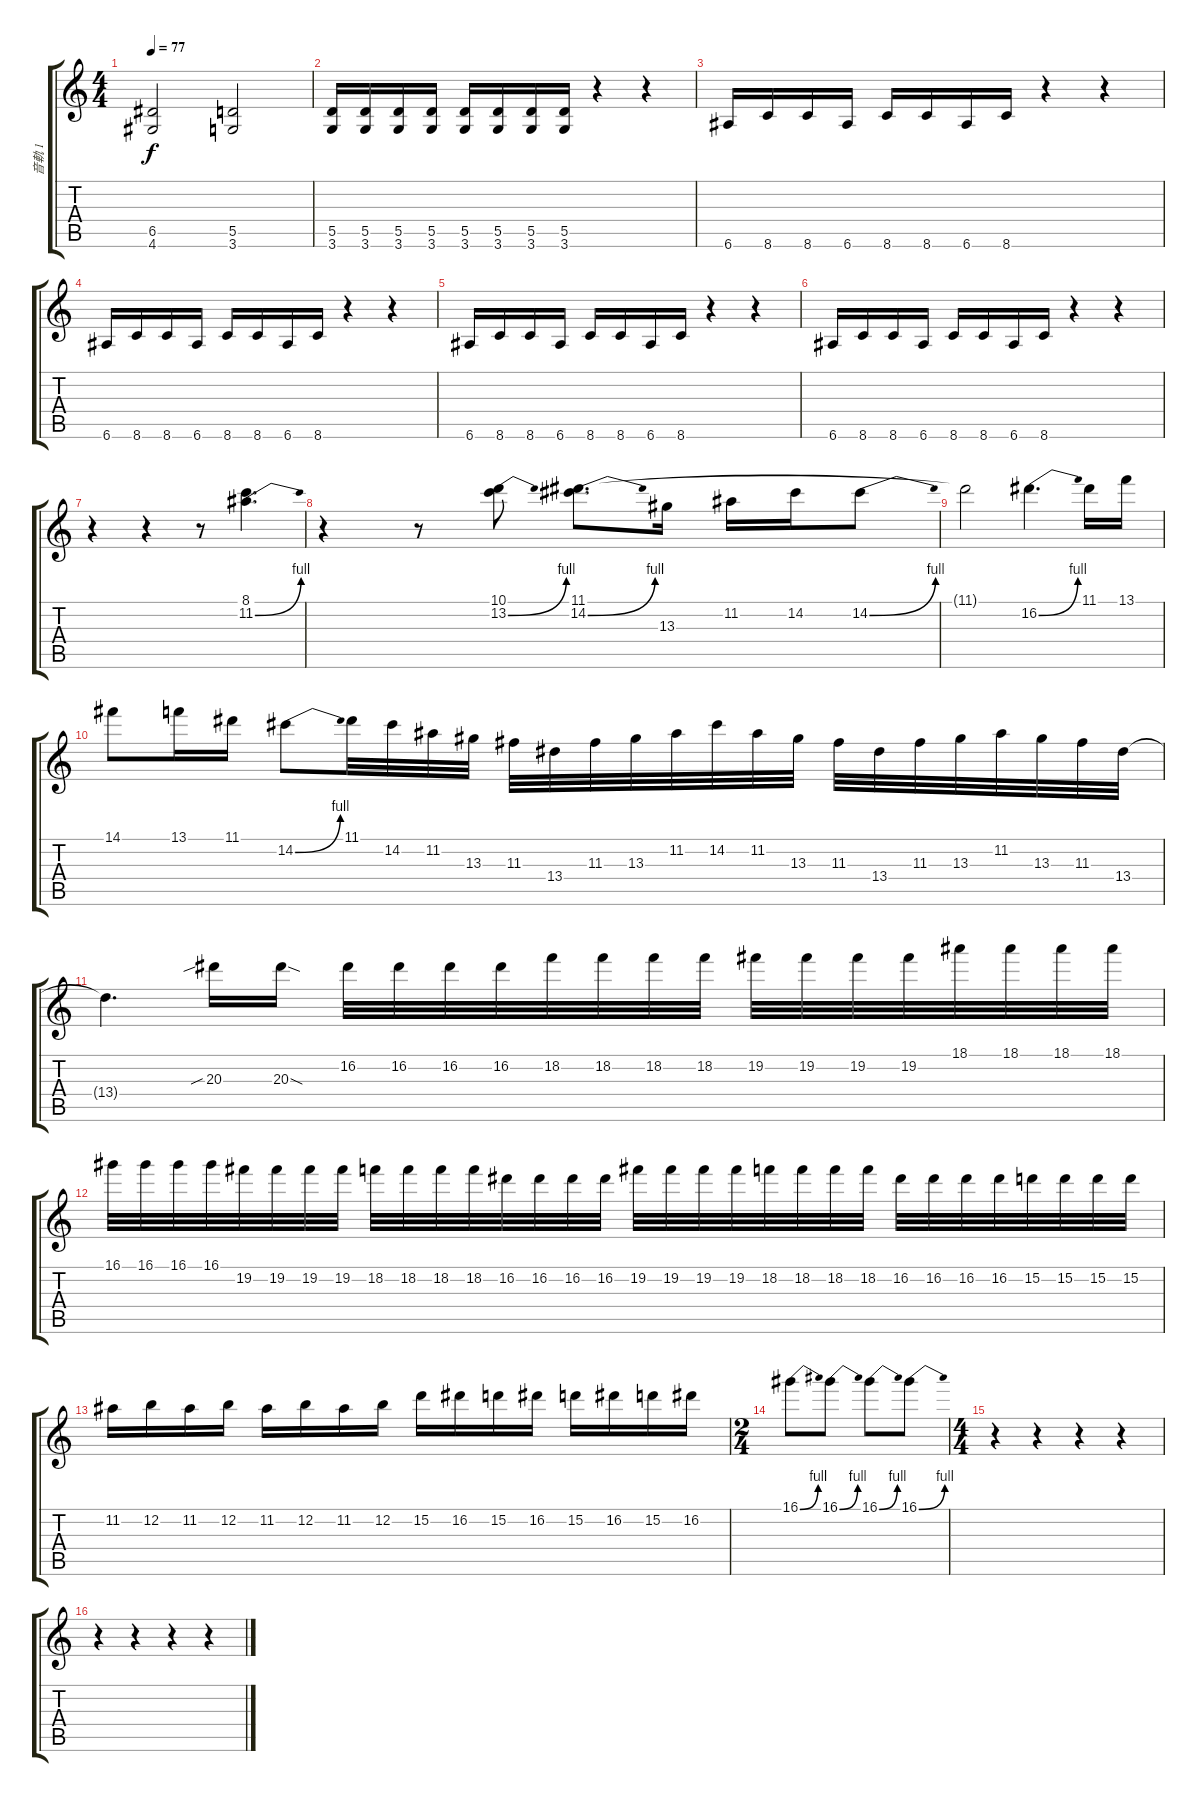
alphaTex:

\track ("音軌 1" "音軌 1") {instrument overdrivenguitar}
\staff {score tabs}
\tuning (E4 B3 G3 D3 A2 E2) {hide}
\ts (4 4)
\tempo 77
\clef g2
\ks c
(6.5 4.6).2{dy f} (5.5 3.6).2 |
(5.5 3.6).16 (5.5 3.6).16 (5.5 3.6).16 (5.5 3.6).16 (5.5 3.6).16 (5.5 3.6).16 (5.5 3.6).16 (5.5 3.6).16 r.4 r.4 |
6.6.16 8.6.16 8.6.16 6.6.16 8.6.16 8.6.16 6.6.16 8.6.16 r.4 r.4 |
6.6.16 8.6.16 8.6.16 6.6.16 8.6.16 8.6.16 6.6.16 8.6.16 r.4 r.4 |
6.6.16 8.6.16 8.6.16 6.6.16 8.6.16 8.6.16 6.6.16 8.6.16 r.4 r.4 |
6.6.16 8.6.16 8.6.16 6.6.16 8.6.16 8.6.16 6.6.16 8.6.16 r.4 r.4 |
r.4 r.4 r.8 (8.1 11.2{be (bend 0 0 60 4)}).4{d} |
r.4 r.8 (10.1 13.2{be (bend 0 0 60 4)}).8 (11.1 14.2{be (bend 0 0 60 4)}).8{d} 13.3.16 11.2.16 14.2.16 14.2{be (bend 0 0 60 4)}.8 |
11.1{t}.2 16.2{be (bend 0 0 60 4)}.4{d} 11.1.16 13.1.16 |
14.1.8 13.1.16 11.1.16 14.2{be (bend 0 0 60 4)}.8 11.1.32 14.2.32 11.2.32 13.3.32 11.3.32 13.4.32 11.3.32 13.3.32 11.2.32 14.2.32 11.2.32 13.3.32 11.3.32 13.4.32 11.3.32 13.3.32 11.2.32 13.3.32 11.3.32 13.4.32 |
13.4{t}.4{d} 20.3{sib}.16 20.3{sod}.16 16.2.32 16.2.32 16.2.32 16.2.32 18.2.32 18.2.32 18.2.32 18.2.32 19.2.32 19.2.32 19.2.32 19.2.32 18.1.32 18.1.32 18.1.32 18.1.32 |
16.1.32 16.1.32 16.1.32 16.1.32 19.2.32 19.2.32 19.2.32 19.2.32 18.2.32 18.2.32 18.2.32 18.2.32 16.2.32 16.2.32 16.2.32 16.2.32 19.2.32 19.2.32 19.2.32 19.2.32 18.2.32 18.2.32 18.2.32 18.2.32 16.2.32 16.2.32 16.2.32 16.2.32 15.2.32 15.2.32 15.2.32 15.2.32 |
11.2.16 12.2.16 11.2.16 12.2.16 11.2.16 12.2.16 11.2.16 12.2.16 15.2.16 16.2.16 15.2.16 16.2.16 15.2.16 16.2.16 15.2.16 16.2.16 |
\ts (2 4)
16.1{be (bend 0 0 60 4)}.8 16.1{be (bend 0 0 60 4)}.8 16.1{be (bend 0 0 60 4)}.8 16.1{be (bend 0 0 60 4)}.8 |
\ts (4 4)
r.4 r.4 r.4 r.4 |
r.4 r.4 r.4 r.4
